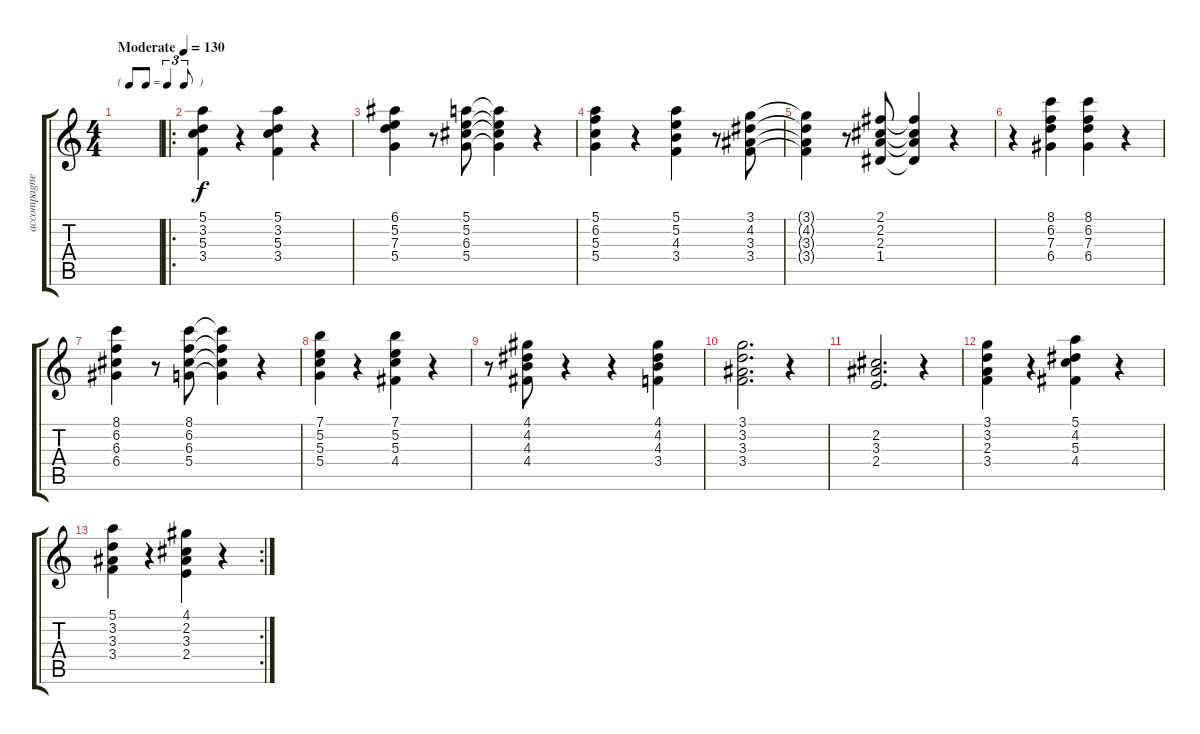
\track ("accompagnement" "accompagne") {instrument acousticguitarnylon}
\staff {score tabs}
\tuning (E4 B3 G3 D3 A2 E2) {hide}
\ts (4 4)
\tf triplet8th
\tempo (130 "Moderate")
\clef g2
\ks c
|
\ro
(5.1 3.2 5.3 3.4).4 r.4 (5.1 3.2 5.3 3.4).4 r.4 |
(6.1 5.2 7.3 5.4).4 r.8 (5.1 5.2 6.3 5.4).8 (5.1{t} 5.2{t} 6.3{t} 5.4{t}).4 r.4 |
(5.1 6.2 5.3 5.4).4 r.4 (5.1 5.2 4.3 3.4).4 r.8 (3.1 4.2 3.3 3.4).8 |
(3.1{t} 4.2{t} 3.3{t} 3.4{t}).4 r.8 (2.1 2.2 2.3 1.4).8 (2.1{t} 2.2{t} 2.3{t} 1.4{t}).4 r.4 |
r.4 (8.1 6.2 7.3 6.4).4 (8.1 6.2 7.3 6.4).4 r.4 |
(8.1 6.2 6.3 6.4).4 r.8 (8.1 6.2 6.3 5.4).8 (8.1{t} 6.2{t} 6.3{t} 5.4{t}).4 r.4 |
(7.1 5.2 5.3 5.4).4 r.4 (7.1 5.2 5.3 4.4).4 r.4 |
r.8 (4.1 4.2 4.3 4.4).8 r.4 r.4 (4.1 4.2 4.3 3.4).4 |
(3.1 3.2 3.3 3.4).2{d} r.4 |
(2.2 3.3 2.4).2{d} r.4 |
(3.1 3.2 2.3 3.4).4 r.4 (5.1 4.2 5.3 4.4).4 r.4 |
\rc 2
(5.1 3.2 3.3 3.4).4 r.4 (4.1 2.2 3.3 2.4).4 r.4
